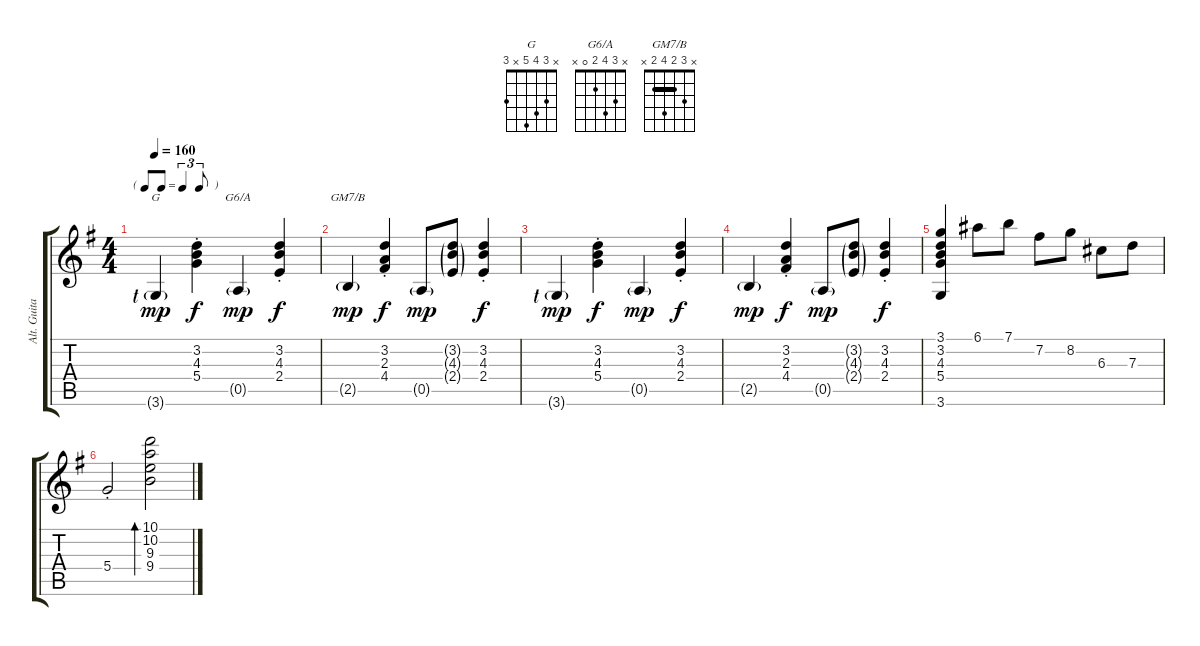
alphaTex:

\track ("Alt. Guitar" "Alt. Guita") {instrument acousticguitarsteel}
\staff {score tabs}
\tuning (E4 B3 G3 D3 A2 E2) {hide}
\chord ("G" x 3 4 5 x 3)
\chord ("G6/A" x 3 4 2 0 x)
\chord ("GM7/B" x 3 2 4 2 x) {barre 2}
\ts (4 4)
\tf triplet8th
\tempo 160
\clef g2
\ks g
3.6{g lf 1}.4{ch "G" dy mp} (3.2{st} 4.3{st} 5.4{st}).4{dy f} 0.5{g}.4{ch "G6/A" dy mp} (3.2{st} 4.3{st} 2.4{st}).4{dy f} |
2.5{g}.4{ch "GM7/B" dy mp} (3.2{st} 2.3{st} 4.4{st}).4{dy f} 0.5{g}.8{dy mp} (3.2{g} 4.3{g} 2.4{g}).8 (3.2{st} 4.3{st} 2.4{st}).4{dy f} |
3.6{g lf 1}.4{dy mp} (3.2{st} 4.3{st} 5.4{st}).4{dy f} 0.5{g}.4{dy mp} (3.2{st} 4.3{st} 2.4{st}).4{dy f} |
2.5{g}.4{dy mp} (3.2{st} 2.3{st} 4.4{st}).4{dy f} 0.5{g}.8{dy mp} (3.2{g} 4.3{g} 2.4{g}).8 (3.2{st} 4.3{st} 2.4{st}).4{dy f} |
(3.1 3.2 4.3 5.4 3.6).4 6.1.8 7.1.8 7.2.8 8.2.8 6.3.8 7.3.8 |
5.4{st}.2 (10.1 10.2 9.3 9.4).2{bd 240}
